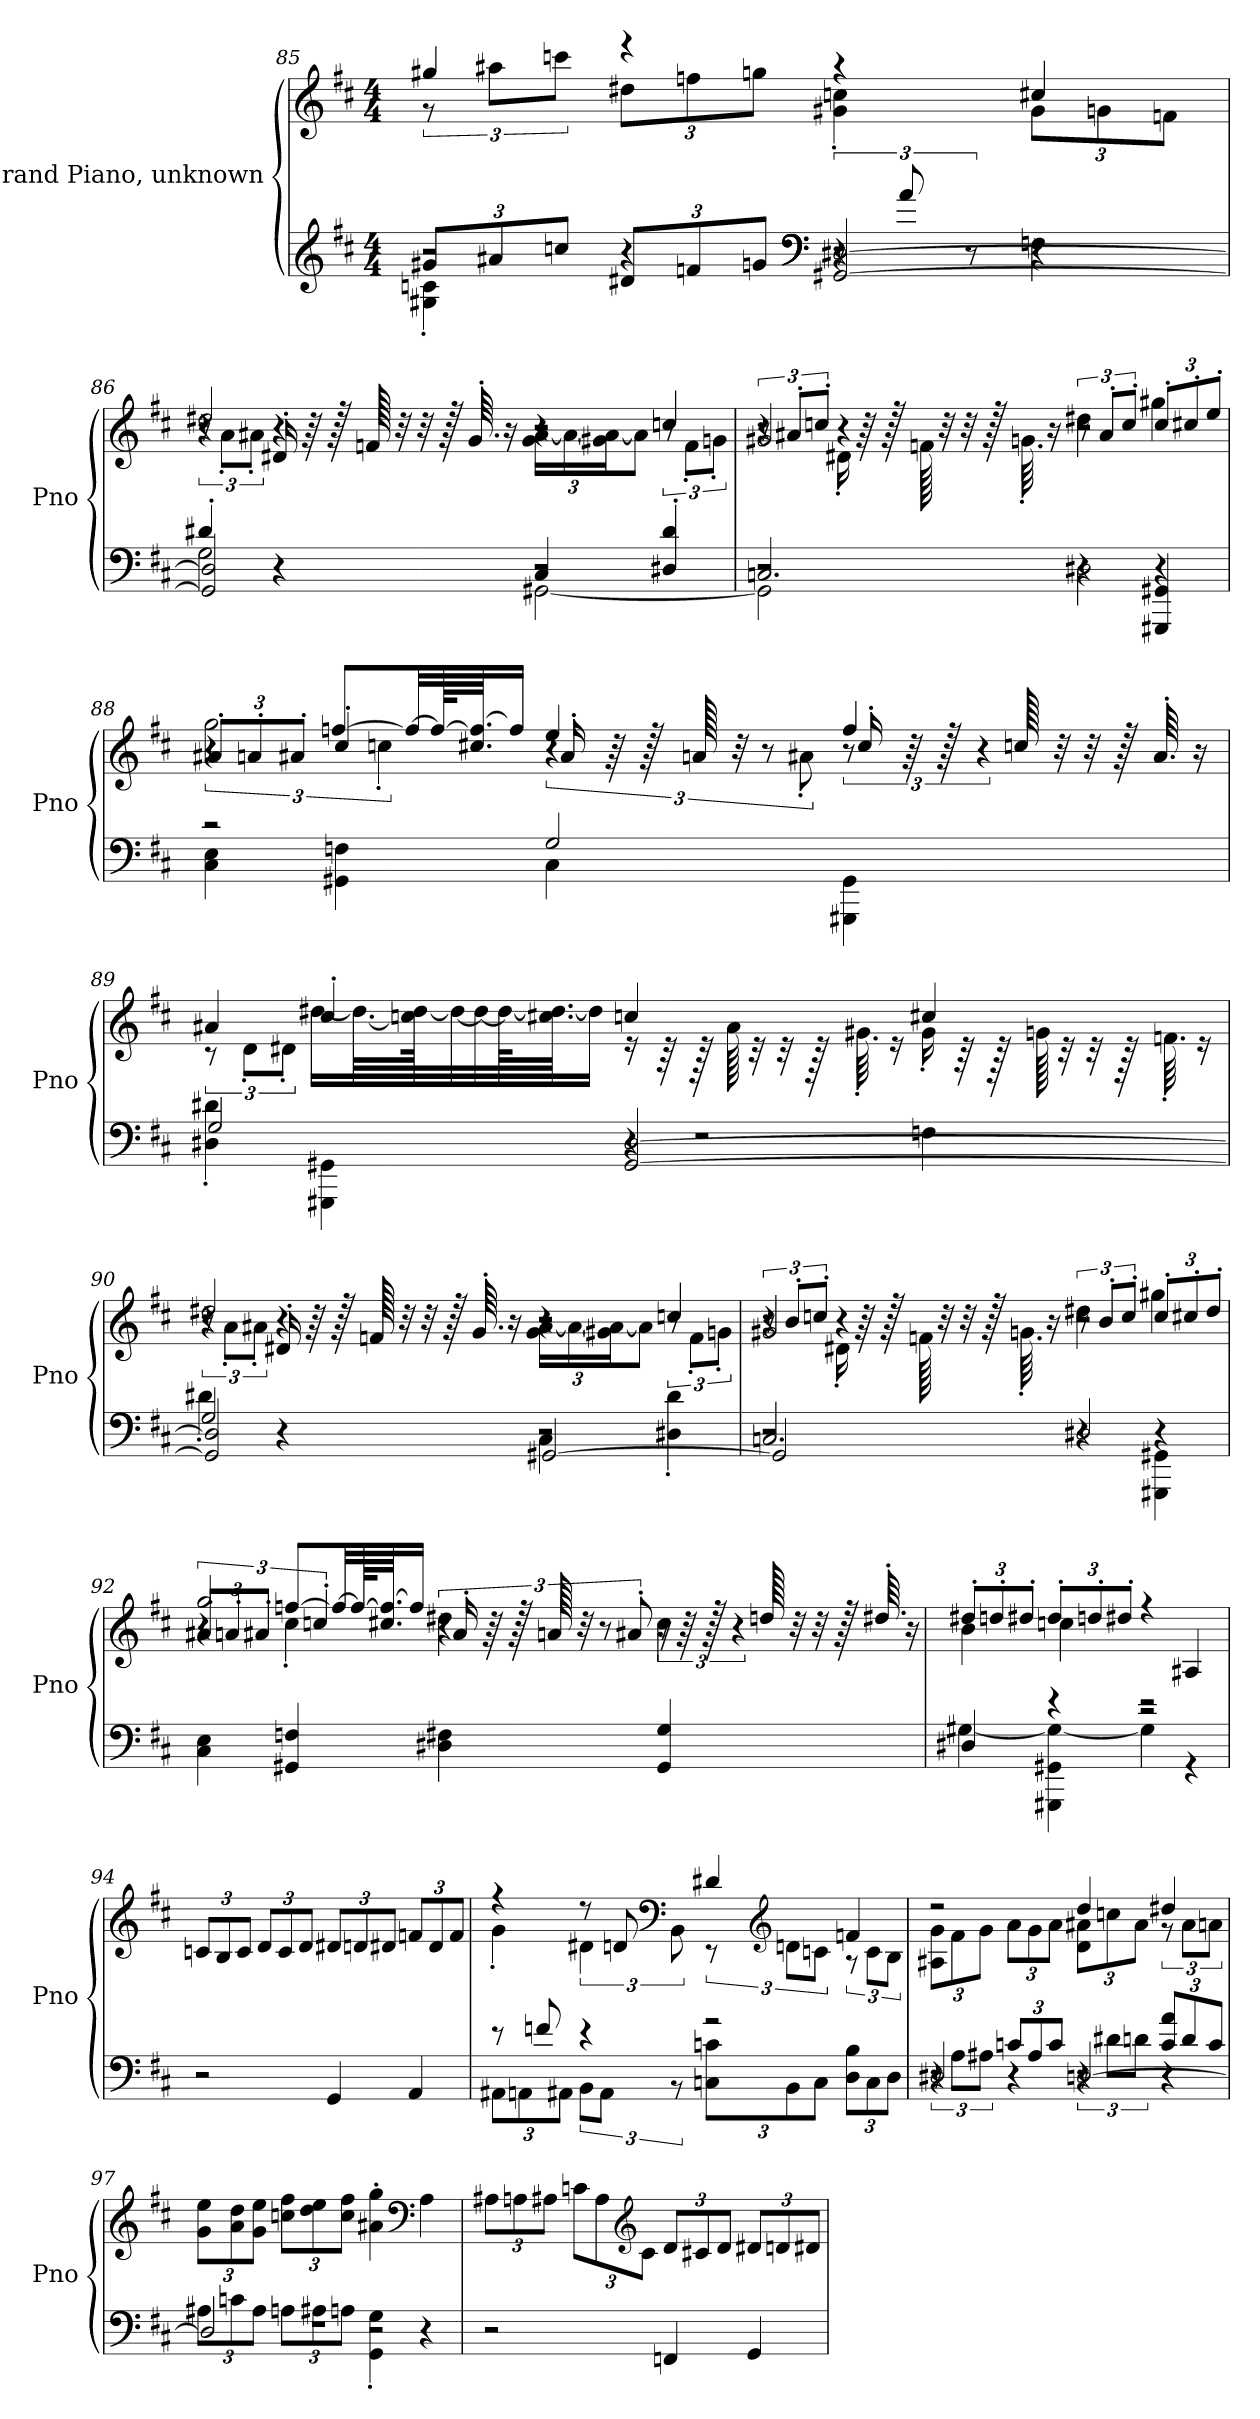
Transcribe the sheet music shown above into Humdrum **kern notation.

**kern	**kern
*part1	*part1
*staff2	*staff1
*I"Grand Piano, unknown	*
*I'Pno	*
!!LO:PB:g=z
*clefG2	*clefG2
*k[f#c#]	*k[f#c#]
*M4/4	*M4/4
*Xbrackettup	*
=85	=85
*^	*^
*	*^	*	*
12g#X/L	4G#X\' 4cn\'	2r	4gg#X/	12r
12a#X/	.	.	.	12aa#X\L
12ccn/J	.	.	.	12cccn\J
*	*	*	*	*Xbrackettup
12d#X/L	4r	.	4r	12dd#X\L
12fn/	.	.	.	12ffn\
12gn/J	.	.	.	12ggn\J
*clefF4	*	*	*	*
*brackettup	*	*	*	*
12r	4r	[2GG#X/ [2D#X/	4r	4g#X\' 4ccn\'
12a#/	.	.	.	.
12r	.	.	.	.
4r	4Fn\	.	4cc#X/	12g#\L
.	.	.	.	12gn\
.	.	.	.	12fn\J
!!LO:LB:g=z
=86	=86	=86	=86	=86
*	*	*	*	*brackettup
*	*	*	*	*^
4d#X'/	2G\	2GG#/] 2D#/]	2dd#X/	12r	4r
.	.	.	.	12a'\L	.
.	.	.	.	12a#X'\J	.
4r	.	.	.	4r	16d#X'/
.	.	.	.	.	64r
.	.	.	.	.	128r
.	.	.	.	.	128fn/
.	.	.	.	.	32r
.	.	.	.	.	32r
.	.	.	.	.	128r
.	.	.	.	.	64.g'/
.	.	.	.	.	16r
*	*	*	*	*Xbrackettup	*
4C#/	[2GG#X\	2r	4r	24g\ [24a#\LL	2r
.	.	.	.	24a#\_	.
.	.	.	.	24g#X\ 24a#\_J	.
.	.	.	.	8a#\J]	.
*	*	*	*	*brackettup	*
4D#X/' 4d#/'	.	.	4ccn/	12r	.
.	.	.	.	12f'\L	.
.	.	.	.	12gn'\J	.
!!LO:LB:g=z	!!	!!
=87	=87	=87	=87	=87	=87
2r	2GG#\]	2.Cn/	12r	4r	2g#X/
.	.	.	12a#X'/L	.	.
.	.	.	12ccn'/J	.	.
.	.	.	4r	16d#X'\	.
.	.	.	.	64r	.
.	.	.	.	128r	.
.	.	.	.	128fn\	.
.	.	.	.	32r	.
.	.	.	.	32r	.
.	.	.	.	128r	.
.	.	.	.	64.gn'\	.
.	.	.	.	16r	.
4r	2D#X\	.	12r	4dd#X\	2r
.	.	.	12a#'/L	.	.
.	.	.	12cc'/J	.	.
*	*	*	*Xbrackettup	*	*
4GGG#X/ 4GG#X/	.	4r	12cc'/L	4gg#X\	.
.	.	.	12cc#X'/	.	.
.	.	.	12ee'/J	.	.
*	*v	*v	*	*	*
!!LO:LB:g=z	!!	!!
=88	=88	=88	=88	=88
*	*	*	*brackettup	*Xbrackettup
2r	4C#\ 4E\	4r	3gg\	12a#X'/L
.	.	.	.	12an'/
.	.	.	.	12a#X'/J
.	4GG#X\ 4Fn\	4cc#'/	.	[8ffn/L
.	.	.	6ccn'\	.
.	.	.	.	32ff/LL_
.	.	.	.	128ff/KL_
.	.	.	.	64.cc#X/ 64.ff/_JJ
.	.	.	.	16ff/JJ]
2G/	4C#\	4ee/	6r	16a#'/
.	.	.	.	64r
.	.	.	.	128r
.	.	.	.	128an/
.	.	.	.	32r
.	.	.	.	8r
.	.	.	12a#X'\	.
.	4GGG#X\ 4GG#\	4ff/	12r	16cc#'/
.	.	.	.	64r
.	.	.	.	128r
.	.	.	6r	.
.	.	.	.	128ccn/
.	.	.	.	32r
.	.	.	.	32r
.	.	.	.	128r
.	.	.	.	64.a#'/
.	.	.	.	16r
*	*	*	*v	*v
!!LO:LB:g=z
=89	=89	=89	=89
*	*^	*	*
*	*	*	*	*brackettup
1r	4D#X\' 4d#X\'	2G/	4a#X/	12r
.	.	.	.	12d'\L
.	.	.	.	12d#X'\J
.	4GGG#X\ 4GG#X\	.	4cc#'/	[16dd#X\LL
.	.	.	.	64.dd#\LL_
.	.	.	.	128ccn\ 128dd#\_JK
.	.	.	.	32dd#\_
.	.	.	.	32dd#\_
.	.	.	.	128dd#\KL_
.	.	.	.	64.cc#X\ 64.dd#\_JJ
.	.	.	.	16dd#\JJ]
.	4r	[2GG#/ [2D#/	4ccn/	16r
.	.	.	.	64r
.	.	.	.	128r
.	.	.	.	128a#\
.	.	.	.	32r
.	.	.	.	32r
.	.	.	.	128r
.	.	.	.	64.g#X'\
.	.	.	.	16r
.	4Fn\	.	4cc#X/	16g#'\
.	.	.	.	64r
.	.	.	.	128r
.	.	.	.	128gn\
.	.	.	.	32r
.	.	.	.	32r
.	.	.	.	128r
.	.	.	.	64.fn'\
.	.	.	.	16r
!!LO:PB:g=z
=90	=90	=90	=90	=90
*	*	*	*	*^
2G/	4d#X'\	2GG#/] 2D#/]	2dd#X/	12r	4r
.	.	.	.	12a'\L	.
.	.	.	.	12a#X'\J	.
.	4r	.	.	4r	16d#X'/
.	.	.	.	.	64r
.	.	.	.	.	128r
.	.	.	.	.	128fn/
.	.	.	.	.	32r
.	.	.	.	.	32r
.	.	.	.	.	128r
.	.	.	.	.	64.g'/
.	.	.	.	.	16r
*	*	*	*	*Xbrackettup	*
2r	4C#\	[2GG#X/	4r	24g\ [24a#\LL	2r
.	.	.	.	24a#\_	.
.	.	.	.	24g#X\ 24a#\_J	.
.	.	.	.	8a#\J]	.
*	*	*	*	*brackettup	*
.	4D#X\' 4d#\'	.	4ccn/	12r	.
.	.	.	.	12f'\L	.
.	.	.	.	12gn'\J	.
!!LO:LB:g=z	!!	!!
=91	=91	=91	=91	=91	=91
2.Cn/	2r	2GG#/]	12r	4r	2g#X/
.	.	.	12b'/L	.	.
.	.	.	12ccn'/J	.	.
.	.	.	4r	16d#X'\	.
.	.	.	.	64r	.
.	.	.	.	128r	.
.	.	.	.	128fn\	.
.	.	.	.	32r	.
.	.	.	.	32r	.
.	.	.	.	128r	.
.	.	.	.	64.gn'\	.
.	.	.	.	16r	.
.	4r	2D#X/	12r	4dd#X\	2r
.	.	.	12b'/L	.	.
.	.	.	12cc'/J	.	.
*	*	*	*Xbrackettup	*	*
4r	4GGG#X\ 4GG#X\	.	12cc'/L	4gg#X\	.
.	.	.	12cc#X'/	.	.
.	.	.	12dd#'/J	.	.
*v	*v	*v	*	*	*
!!LO:LB:g=z	!!	!!
=92	=92	=92	=92
*	*brackettup	*	*Xbrackettup
4C#\ 4E\	3gg/	4r	12a#X'/L
.	.	.	12an'/
.	.	.	12a#X'/J
4GG#X/ 4Fn/	.	4cc#'\	[8ffn/L
.	6ccn'/	.	.
.	.	.	32ff/LL_
.	.	.	128ff/KL_
.	.	.	64.cc#X/ 64.ff/_JJ
.	.	.	16ff/JJ]
4D#X\ 4F#X\	6r	4dd#X\	16a#'/
.	.	.	64r
.	.	.	128r
.	.	.	128an/
.	.	.	32r
.	.	.	8r
.	12a#X'/	.	.
4GG#/ 4G/	12r	4cc#\	16r
.	.	.	64r
.	.	.	128r
.	6r	.	.
.	.	.	128ddn/
.	.	.	32r
.	.	.	32r
.	.	.	128r
.	.	.	64.dd#X'/
.	.	.	16r
*	*	*v	*v
!!LO:LB:g=z
=93	=93	=93
*^	*	*
4D#X/	[4G#X\	12dd#X'/L	4b\
.	.	12ddn'/	.
.	.	12dd#X'/J	.
4r	4GGG#X\ 4GG#X\ 4G#\_	12dd#'/L	4ccn\
.	.	12ddn'/	.
.	.	12dd#X'/J	.
2r	4G#\]	4r	2r
.	4r	4A#X/	.
*v	*v	*	*
*	*v	*v
=94	=94
2r	12cn/L
.	12B/
.	12c/J
.	12d/L
.	12c/
.	12d/J
4GG/	12d#X/L
.	12dn/
.	12d#X/J
4AA/	12fn/L
.	12d#/
.	12f/J
!!LO:LB:g=z
=95	=95
*^	*
*	*Xbrackettup	*
*	*	*^
8r	12AA#X\L	4r	4g'\
.	12AAn\	.	.
8fn/	.	.	.
.	12AA#X\J	.	.
*	*brackettup	*	*brackettup
4r	12BB\L	8r	6d#X\
.	12AA#\J	.	.
.	.	8dn/	.
*	*	*clefF4	*
.	12r	.	12BB\
*	*Xbrackettup	*	*
2r	12Cn\ 12cn\L	4d#X/	12r
*	*	*clefG2	*
.	12BB\	.	12dn\L
.	12C\J	.	12cn\J
.	12D\ 12B\L	4fn/	12r
.	12C\	.	12c\L
.	12D\J	.	12B\J
=96	=96	=96	=96
*	*brackettup	*	*Xbrackettup
*	*^	*	*
4r	12r	2D#X/	2r	12A#X\ 12g\L
.	12A\L	.	.	12f#\
.	12A#X\J	.	.	12g\J
*Xbrackettup	*	*	*	*
12cn/L	4r	.	.	12a\L
12A#/	.	.	.	12g\
12c/J	.	.	.	12a\J
*	*brackettup	*	*	*
4r	12r	[2Dn/	4dd/	12d\ 12a#X\L
.	12d#X\L	.	.	12ccn\
.	12dn\J	.	.	12a#\J
*Xbrackettup	*	*	*	*brackettup
12c/ 12a/L	4r	.	4dd#X/	12r
12d/	.	.	.	12a#\L
12c/J	.	.	.	12an\J
*	*	*	*v	*v
!!LO:PB:g=z
=97	=97	=97	=97
*	*	*	*Xbrackettup
1r	12A#X\L	2D/]	12g\ 12ee\L
.	12cn\	.	12a\ 12dd\
.	12A#\J	.	12g\ 12ee\J
.	12An\L	.	12ccn\ 12ff#\L
.	12A#X\	.	12dd\ 12ee\
.	12An\J	.	12cc\ 12ff#\J
.	4GG\' 4G\'	2r	4a#X\' 4gg\'
*	*	*	*clefF4
.	4r	.	4A\
*v	*v	*v	*
=98	=98
2r	12A#X\L
.	12An\
.	12A#X\J
.	12cn\L
.	12A#\
*	*clefG2
.	12c\J
4FFn/	12d/L
.	12c#X/
.	12d/J
4GG/	12d#X/L
.	12dn/
.	12d#X/J
=	=
*-	*-
